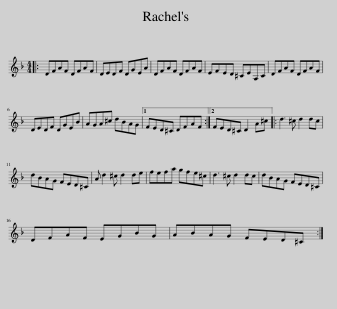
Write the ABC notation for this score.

X:1
L:1/8
M:4/4
I:linebreak $
K:Dmin
V:1 treble
V:1
|: DFAF DFAF | DEDF DGEA | DFAF DFAF | EFED ^CEA,C | DFAF DFAF |$ %5
 DEDF DGEB | AGA^c dBAG |1 FED^C DFAF :|2 FED^C D2 A^c |: d3 ^c d2 dc |$ %10
 dBAG FED^C | A d2 ^c d2 de | fefa gfe^c | d3 ^c d2 dc | dBAG FED^C |$ %15
 DFAF EGBG | ABAG FED^C :| %17
